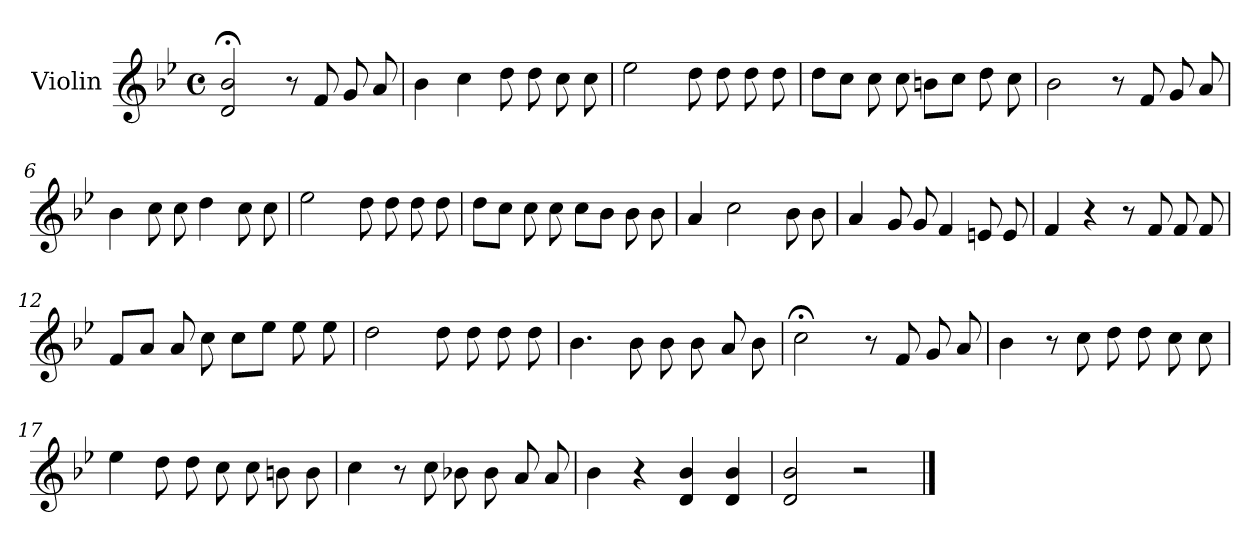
**kern
*part1
*staff1
*I"Violin
*I'Vln.
*clefG2
*k[b-e-]
*M4/4
*met(c)
=1
2d;</ 2b-;</
8r
8f/
8g/
8a/
=2
4b-\
4cc\
8dd\
8dd\
8cc\
8cc\
=3
2ee-\
8dd\
8dd\
8dd\
8dd\
=4
8dd\L
8cc\J
8cc\
8cc\
8bn\L
8cc\J
8dd\
8cc\
=5
2b-\
8r
8f/
8g/
8a/
!!LO:LB:g=z
=6
4b-\
8cc\
8cc\
4dd\
8cc\
8cc\
=7
2ee-\
8dd\
8dd\
8dd\
8dd\
=8
8dd\L
8cc\J
8cc\
8cc\
8cc\L
8b-\J
8b-\
8b-\
=9
4a/
2cc\
8b-\
8b-\
=10
4a/
8g/
8g/
4f/
8en/
8e/
!!LO:LB:g=z
=11
4f/
4r
8r
8f/
8f/
8f/
=12
8f/L
8a/J
8a/
8cc\
8cc\L
8ee-\J
8ee-\
8ee-\
=13
2dd\
8dd\
8dd\
8dd\
8dd\
=14
4.b-\
8b-\
8b-\
8b-\
8a/
8b-\
=15
2cc;<\
8r
8f/
8g/
8a/
!!LO:LB:g=z
=16
4b-\
8r
8cc\
8dd\
8dd\
8cc\
8cc\
=17
4ee-\
8dd\
8dd\
8cc\
8cc\
8bn\
8b\
=18
4cc\
8r
8cc\
8b-X\
8b-\
8a/
8a/
=19
4b-\
4r
4d/ 4b-/
4d/ 4b-/
=20
2d/ 2b-/
2r
==
*-
